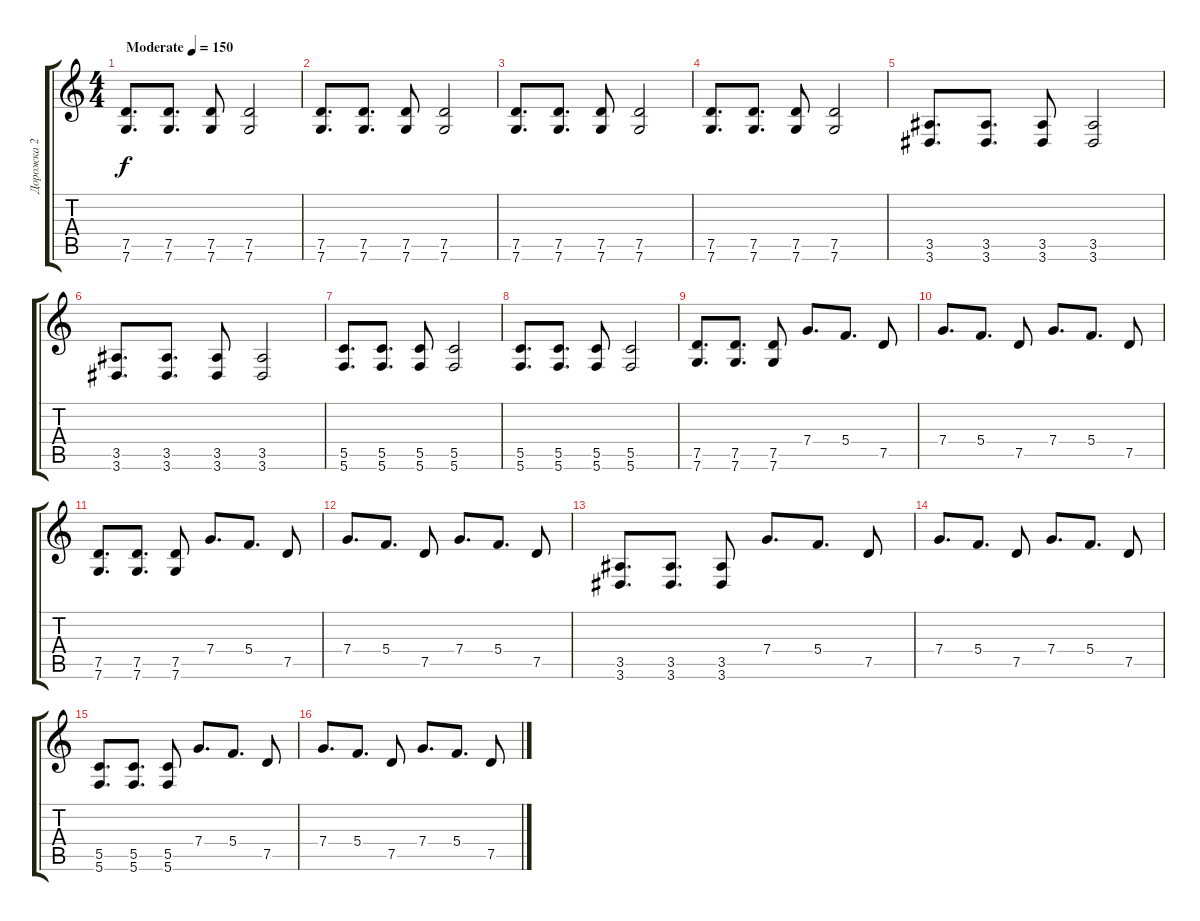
\track ("Дорожка 2" "Дорожка 2") {instrument distortionguitar}
\staff {score tabs}
\tuning (D4 A3 F3 C3 G2 C2) {hide}
\ts (4 4)
\tempo (150 "Moderate")
\clef g2
\ks c
(7.5 7.6).8{d dy f instrument distortionguitar} (7.5 7.6).8{d} (7.5 7.6).8 (7.5 7.6).2 |
(7.5 7.6).8{d} (7.5 7.6).8{d} (7.5 7.6).8 (7.5 7.6).2 |
(7.5 7.6).8{d} (7.5 7.6).8{d} (7.5 7.6).8 (7.5 7.6).2 |
(7.5 7.6).8{d} (7.5 7.6).8{d} (7.5 7.6).8 (7.5 7.6).2 |
(3.5 3.6).8{d} (3.5 3.6).8{d} (3.5 3.6).8 (3.5 3.6).2 |
(3.5 3.6).8{d} (3.5 3.6).8{d} (3.5 3.6).8 (3.5 3.6).2 |
(5.5 5.6).8{d} (5.5 5.6).8{d} (5.5 5.6).8 (5.5 5.6).2 |
(5.5 5.6).8{d} (5.5 5.6).8{d} (5.5 5.6).8 (5.5 5.6).2 |
(7.5 7.6).8{d} (7.5 7.6).8{d} (7.5 7.6).8 7.4.8{d} 5.4.8{d} 7.5.8 |
7.4.8{d} 5.4.8{d} 7.5.8 7.4.8{d} 5.4.8{d} 7.5.8 |
(7.5 7.6).8{d} (7.5 7.6).8{d} (7.5 7.6).8 7.4.8{d} 5.4.8{d} 7.5.8 |
7.4.8{d} 5.4.8{d} 7.5.8 7.4.8{d} 5.4.8{d} 7.5.8 |
(3.5 3.6).8{d} (3.5 3.6).8{d} (3.5 3.6).8 7.4.8{d} 5.4.8{d} 7.5.8 |
7.4.8{d} 5.4.8{d} 7.5.8 7.4.8{d} 5.4.8{d} 7.5.8 |
(5.5 5.6).8{d} (5.5 5.6).8{d} (5.5 5.6).8 7.4.8{d} 5.4.8{d} 7.5.8 |
7.4.8{d} 5.4.8{d} 7.5.8 7.4.8{d} 5.4.8{d} 7.5.8
